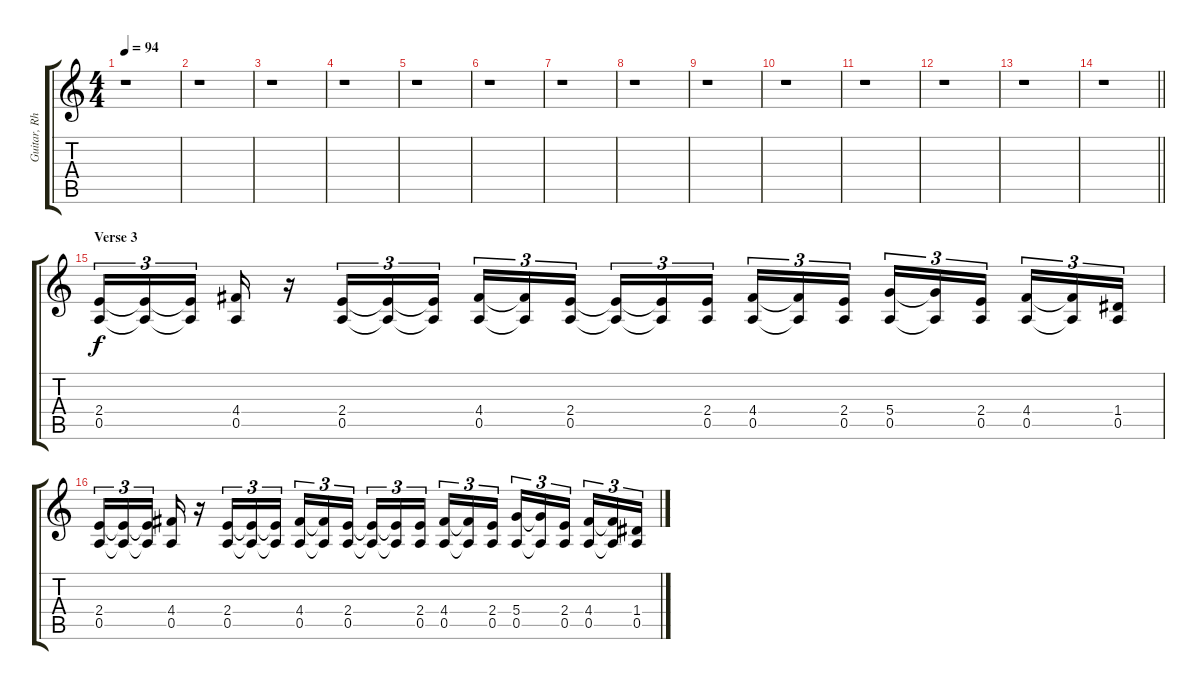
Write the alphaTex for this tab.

\track ("Guitar, Rhythm" "Guitar, Rh") {instrument overdrivenguitar}
\staff {score tabs}
\tuning (E4 B3 G3 D3 A2 E2) {hide}
\ts (4 4)
\tempo 94
\clef g2
\ks c
r.1{dy f} |
r.1 |
r.1 |
r.1 |
r.1 |
r.1 |
r.1 |
r.1 |
r.1 |
r.1 |
r.1 |
r.1 |
r.1 |
\barLineRight lightlight
r.1 |
\section ("" "Verse 3")
(2.4 0.5).16{tu (3 2)} (2.4{t} 0.5{t}).16{tu (3 2)} (2.4{t} 0.5{t}).16{tu (3 2) beam splitsecondary} (4.4 0.5).16 r.16 (2.4 0.5).16{tu (3 2)} (2.4{t} 0.5{t}).16{tu (3 2)} (2.4{t} 0.5{t}).16{tu (3 2) beam splitsecondary} (4.4 0.5).16{tu (3 2)} (4.4{t} 0.5{t}).16{tu (3 2)} (2.4 0.5).16{tu (3 2)} (2.4{t} 0.5{t}).16{tu (3 2)} (2.4{t} 0.5{t}).16{tu (3 2)} (2.4 0.5).16{tu (3 2) beam splitsecondary} (4.4 0.5).16{tu (3 2)} (4.4{t} 0.5{t}).16{tu (3 2)} (2.4 0.5).16{tu (3 2)} (5.4 0.5).16{tu (3 2)} (5.4{t} 0.5{t}).16{tu (3 2)} (2.4 0.5).16{tu (3 2) beam splitsecondary} (4.4 0.5).16{tu (3 2)} (4.4{t} 0.5{t}).16{tu (3 2)} (1.4 0.5).16{tu (3 2)} |
(2.4 0.5).16{tu (3 2)} (2.4{t} 0.5{t}).16{tu (3 2)} (2.4{t} 0.5{t}).16{tu (3 2) beam splitsecondary} (4.4 0.5).16 r.16 (2.4 0.5).16{tu (3 2)} (2.4{t} 0.5{t}).16{tu (3 2)} (2.4{t} 0.5{t}).16{tu (3 2) beam splitsecondary} (4.4 0.5).16{tu (3 2)} (4.4{t} 0.5{t}).16{tu (3 2)} (2.4 0.5).16{tu (3 2)} (2.4{t} 0.5{t}).16{tu (3 2)} (2.4{t} 0.5{t}).16{tu (3 2)} (2.4 0.5).16{tu (3 2) beam splitsecondary} (4.4 0.5).16{tu (3 2)} (4.4{t} 0.5{t}).16{tu (3 2)} (2.4 0.5).16{tu (3 2)} (5.4 0.5).16{tu (3 2)} (5.4{t} 0.5{t}).16{tu (3 2)} (2.4 0.5).16{tu (3 2) beam splitsecondary} (4.4 0.5).16{tu (3 2)} (4.4{t} 0.5{t}).16{tu (3 2)} (1.4 0.5).16{tu (3 2)}
